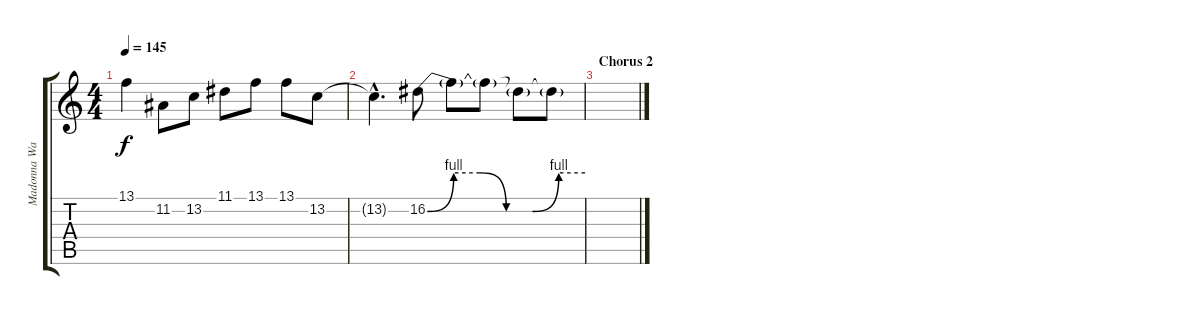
\track ("Madonna Wayne Gacy [Keyboard]" "Madonna Wa") {instrument lead2sawtooth}
\staff {score tabs}
\tuning (E4 B3 G3 D3 A2 D2) {hide}
\ts (4 4)
\tempo 145
\clef g2
\ks c
13.1.4{dy f} 11.2.8 13.2.8 11.1.8 13.1.8 13.1.8 13.2.8 |
13.2{hac t}.4{d} 16.2{be (custom 0 0 10 4 20 4 30 0 40 0 50 4 60 4)}.8 16.2{t}.8 16.2{t}.8 16.2{t}.8 16.2{t}.8 |
\section ("" "Chorus 2")
